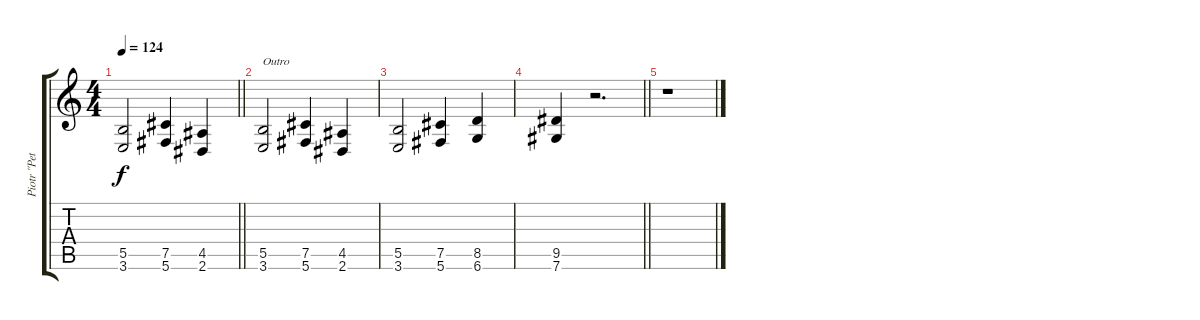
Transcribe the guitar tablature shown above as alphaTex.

\track ("Piotr \"Peter\" Wiwczarek (Rythm)" "Piotr \"Pet") {instrument distortionguitar}
\staff {score tabs}
\tuning (Db4 Ab3 E3 B2 Gb2 Db2) {hide}
\ts (4 4)
\tempo 124
\clef g2
\barLineRight lightlight
\ks c
(5.5 3.6).2{dy f} (7.5 5.6).4 (4.5 2.6).4 |
(5.5 3.6).2{txt "Outro"} (7.5 5.6).4 (4.5 2.6).4 |
(5.5 3.6).2 (7.5 5.6).4 (8.5 6.6).4 |
\barLineRight lightlight
(9.5 7.6).4 r.2{d} |
r.1
